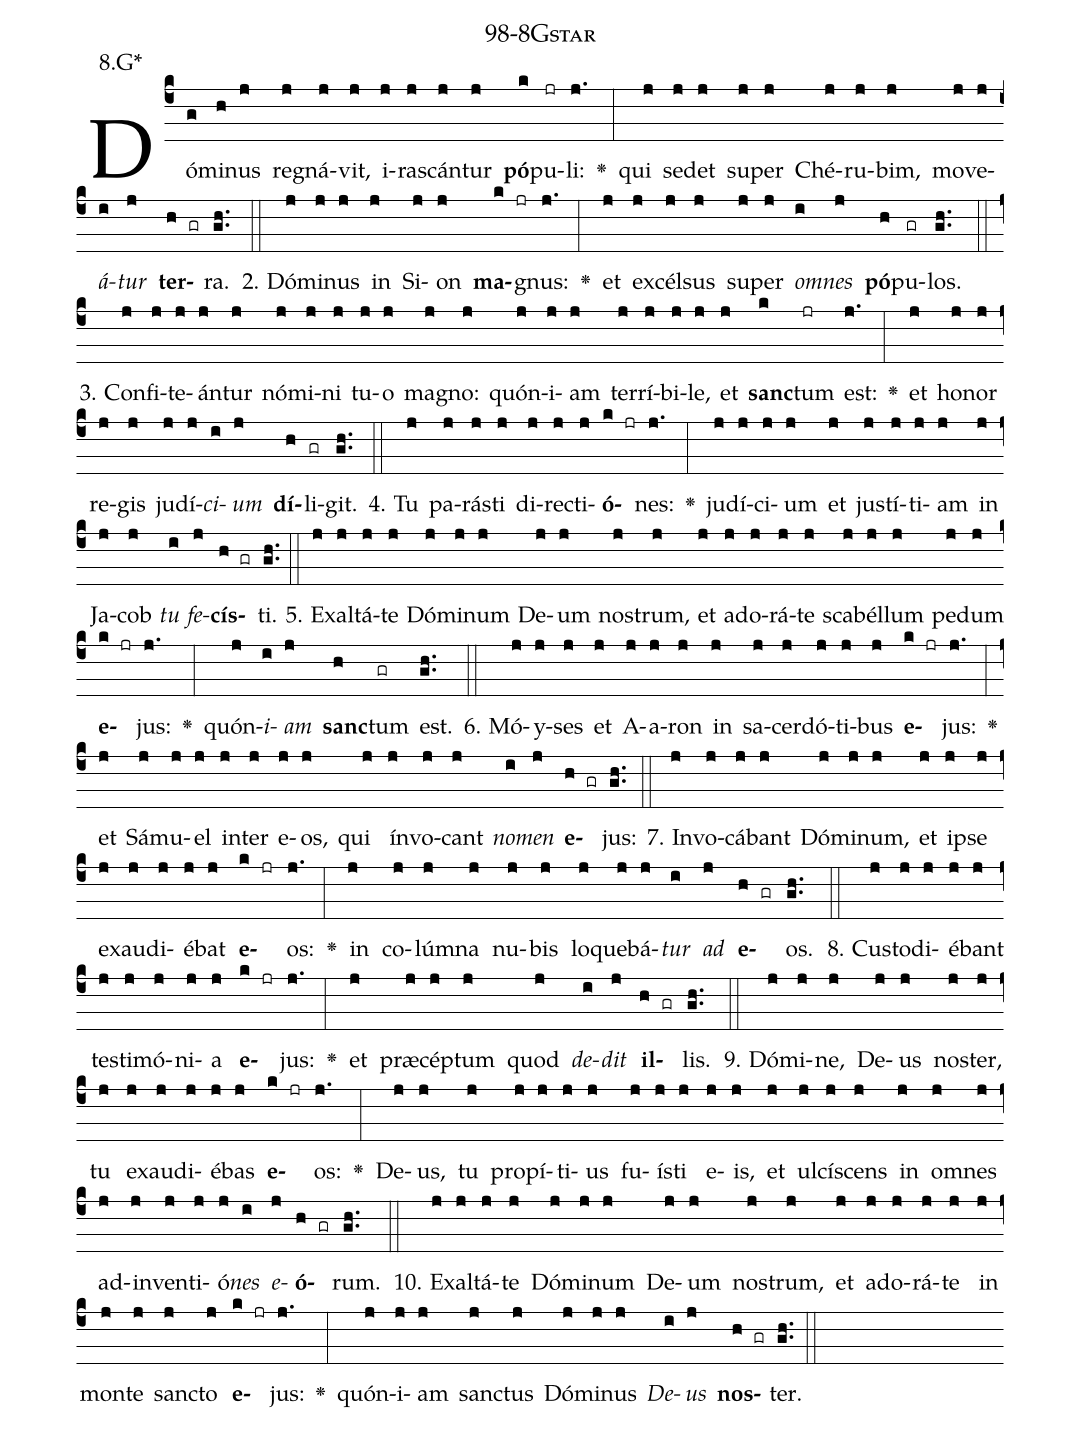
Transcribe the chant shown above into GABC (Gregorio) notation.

name: 98-8Gstar;
annotation: 8.G*;
%%
(c4)Dó(g)mi(h)nus(j) re(j)gná(j)vit,(j) i(j)ras(j)cán(j)tur(j) <b>pó</b>(k)pu(jr)li:(j.) <v>\greheightstar</v>(:) qui(j) se(j)det(j) su(j)per(j) Ché(j)ru(j)bim,(j) mo(j)ve(j)<i>á</i>(i)<i>tur</i>(j) <b>ter</b>(h gr)ra.(gh..) (::)
2. Dó(j)mi(j)nus(j) in(j) Si(j)on(j) <b>ma</b>(k jr)gnus:(j.) <v>\greheightstar</v>(:) et(j) ex(j)cél(j)sus(j) su(j)per(j) <i>om</i>(i)<i>nes</i>(j) <b>pó</b>(h)pu(gr)los.(gh..) (::)
3. Con(j)fi(j)te(j)án(j)tur(j) nó(j)mi(j)ni(j) tu(j)o(j) ma(j)gno:(j) quón(j)i(j)am(j) ter(j)rí(j)bi(j)le,(j) et(j) <b>sanc</b>(k)tum(jr) est:(j.) <v>\greheightstar</v>(:) et(j) ho(j)nor(j) re(j)gis(j) ju(j)dí(j)<i>ci</i>(i)<i>um</i>(j) <b>dí</b>(h)li(gr)git.(gh..) (::)
4. Tu(j) pa(j)rás(j)ti(j) di(j)rec(j)ti(j)<b>ó</b>(k jr)nes:(j.) <v>\greheightstar</v>(:) ju(j)dí(j)ci(j)um(j) et(j) jus(j)tí(j)ti(j)am(j) in(j) Ja(j)cob(j) <i>tu</i>(i) <i>fe</i>(j)<b>cís</b>(h gr)ti.(gh..) (::)
5. Ex(j)al(j)tá(j)te(j) Dó(j)mi(j)num(j) De(j)um(j) nos(j)trum,(j) et(j) ad(j)o(j)rá(j)te(j) sca(j)bél(j)lum(j) pe(j)dum(j) <b>e</b>(k jr)jus:(j.) <v>\greheightstar</v>(:) quón(j)<i>i</i>(i)<i>am</i>(j) <b>sanc</b>(h)tum(gr) est.(gh..) (::)
6. Mó(j)y(j)ses(j) et(j) A(j)a(j)ron(j) in(j) sa(j)cer(j)dó(j)ti(j)bus(j) <b>e</b>(k jr)jus:(j.) <v>\greheightstar</v>(:) et(j) Sá(j)mu(j)el(j) in(j)ter(j) e(j)os,(j) qui(j) ín(j)vo(j)cant(j) <i>no</i>(i)<i>men</i>(j) <b>e</b>(h gr)jus:(gh..) (::)
7. In(j)vo(j)cá(j)bant(j) Dó(j)mi(j)num,(j) et(j) ip(j)se(j) ex(j)au(j)di(j)é(j)bat(j) <b>e</b>(k jr)os:(j.) <v>\greheightstar</v>(:) in(j) co(j)lúm(j)na(j) nu(j)bis(j) lo(j)que(j)bá(j)<i>tur</i>(i) <i>ad</i>(j) <b>e</b>(h gr)os.(gh..) (::)
8. Cus(j)to(j)di(j)é(j)bant(j) tes(j)ti(j)mó(j)ni(j)a(j) <b>e</b>(k jr)jus:(j.) <v>\greheightstar</v>(:) et(j) præ(j)cép(j)tum(j) quod(j) <i>de</i>(i)<i>dit</i>(j) <b>il</b>(h gr)lis.(gh..) (::)
9. Dó(j)mi(j)ne,(j) De(j)us(j) nos(j)ter,(j) tu(j) ex(j)au(j)di(j)é(j)bas(j) <b>e</b>(k jr)os:(j.) <v>\greheightstar</v>(:) De(j)us,(j) tu(j) pro(j)pí(j)ti(j)us(j) fu(j)ís(j)ti(j) e(j)is,(j) et(j) ul(j)cí(j)scens(j) in(j) om(j)nes(j) ad(j)in(j)ven(j)ti(j)ó(j)<i>nes</i>(i) <i>e</i>(j)<b>ó</b>(h gr)rum.(gh..) (::)
10. Ex(j)al(j)tá(j)te(j) Dó(j)mi(j)num(j) De(j)um(j) nos(j)trum,(j) et(j) ad(j)o(j)rá(j)te(j) in(j) mon(j)te(j) sanc(j)to(j) <b>e</b>(k jr)jus:(j.) <v>\greheightstar</v>(:) quón(j)i(j)am(j) sanc(j)tus(j) Dó(j)mi(j)nus(j) <i>De</i>(i)<i>us</i>(j) <b>nos</b>(h gr)ter.(gh..) (::)
